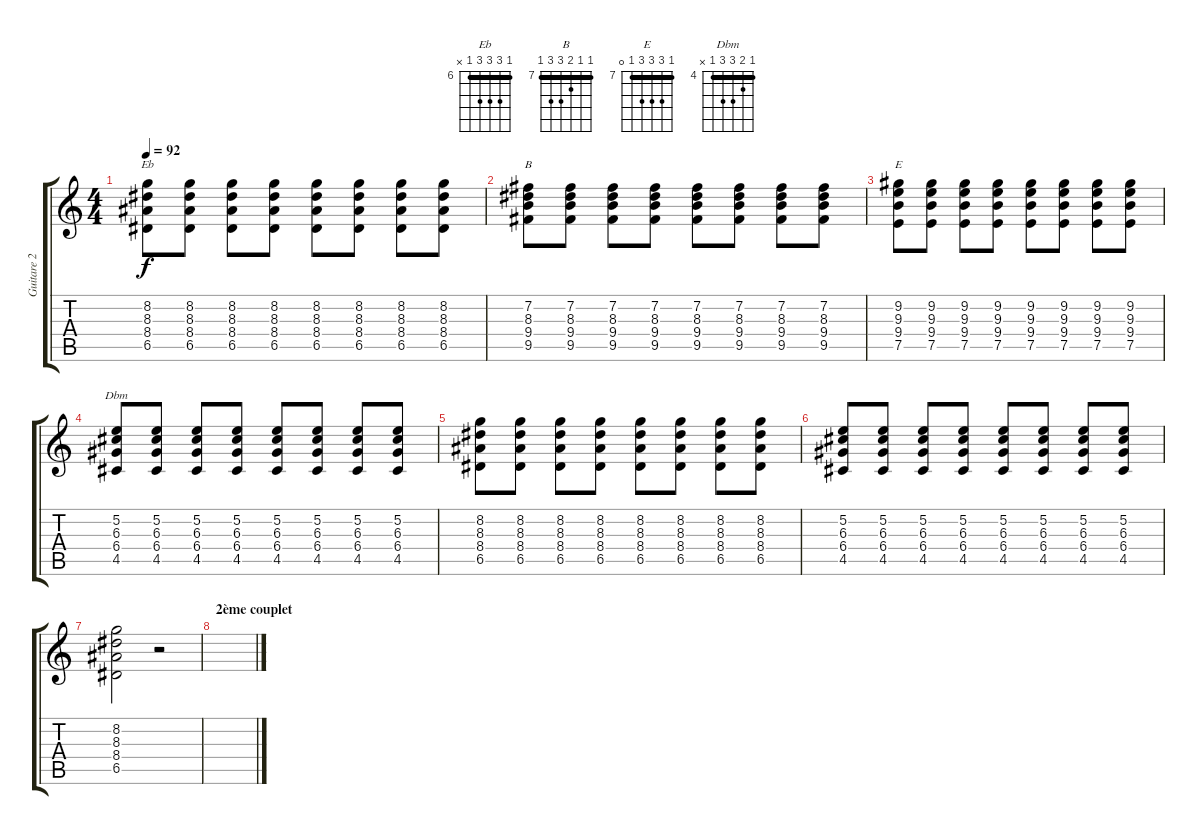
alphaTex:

\track ("Guitare 2" "Guitare 2") {instrument overdrivenguitar}
\staff {score tabs}
\tuning (E4 B3 G3 D3 A2 E2) {hide}
\chord ("Eb" 6 8 8 8 6 x) {firstfret 6 barre 6}
\chord ("B" 7 7 8 9 9 7) {firstfret 7 barre 7}
\chord ("E" 7 9 9 9 7 0) {firstfret 7 barre 7}
\chord ("Dbm" 4 5 6 6 4 x) {firstfret 4 barre 4}
\ts (4 4)
\tempo 92
\clef g2
\ks c
(8.2 8.3 8.4 6.5).8{ch "Eb" dy f} (8.2 8.3 8.4 6.5).8 (8.2 8.3 8.4 6.5).8 (8.2 8.3 8.4 6.5).8 (8.2 8.3 8.4 6.5).8 (8.2 8.3 8.4 6.5).8 (8.2 8.3 8.4 6.5).8 (8.2 8.3 8.4 6.5).8 |
(7.2 8.3 9.4 9.5).8{ch "B"} (7.2 8.3 9.4 9.5).8 (7.2 8.3 9.4 9.5).8 (7.2 8.3 9.4 9.5).8 (7.2 8.3 9.4 9.5).8 (7.2 8.3 9.4 9.5).8 (7.2 8.3 9.4 9.5).8 (7.2 8.3 9.4 9.5).8 |
(9.2 9.3 9.4 7.5).8{ch "E"} (9.2 9.3 9.4 7.5).8 (9.2 9.3 9.4 7.5).8 (9.2 9.3 9.4 7.5).8 (9.2 9.3 9.4 7.5).8 (9.2 9.3 9.4 7.5).8 (9.2 9.3 9.4 7.5).8 (9.2 9.3 9.4 7.5).8 |
(5.2 6.3 6.4 4.5).8{ch "Dbm"} (5.2 6.3 6.4 4.5).8 (5.2 6.3 6.4 4.5).8 (5.2 6.3 6.4 4.5).8 (5.2 6.3 6.4 4.5).8 (5.2 6.3 6.4 4.5).8 (5.2 6.3 6.4 4.5).8 (5.2 6.3 6.4 4.5).8 |
(8.2 8.3 8.4 6.5).8 (8.2 8.3 8.4 6.5).8 (8.2 8.3 8.4 6.5).8 (8.2 8.3 8.4 6.5).8 (8.2 8.3 8.4 6.5).8 (8.2 8.3 8.4 6.5).8 (8.2 8.3 8.4 6.5).8 (8.2 8.3 8.4 6.5).8 |
(5.2 6.3 6.4 4.5).8 (5.2 6.3 6.4 4.5).8 (5.2 6.3 6.4 4.5).8 (5.2 6.3 6.4 4.5).8 (5.2 6.3 6.4 4.5).8 (5.2 6.3 6.4 4.5).8 (5.2 6.3 6.4 4.5).8 (5.2 6.3 6.4 4.5).8 |
(8.2 8.3 8.4 6.5).2 r.2 |
\section ("" "2ème couplet")
